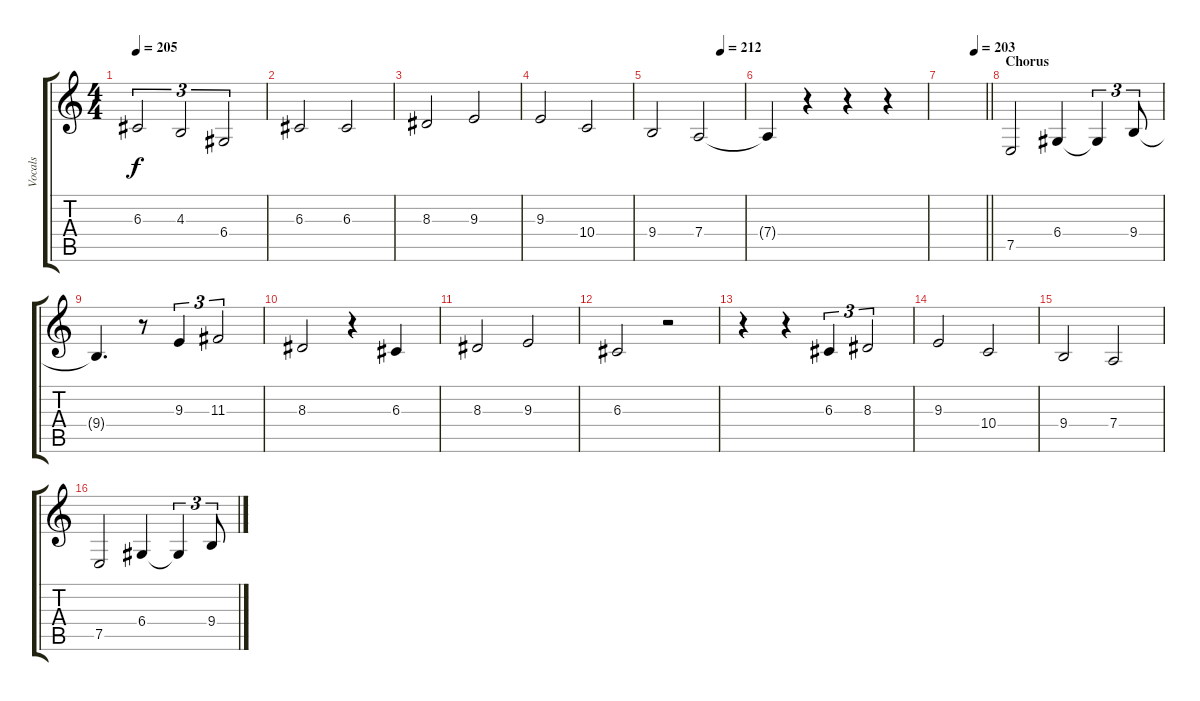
\track ("Vocals" "Vocals") {instrument altosax}
\staff {score tabs}
\tuning (E4 B3 G3 D3 A2 E2) {hide}
\ts (4 4)
\tempo 205
\clef g2
\ks c
6.3.2{tu (3 2) dy f} 4.3.2{tu (3 2)} 6.4.2{tu (3 2)} |
6.3.2 6.3.2 |
8.3.2 9.3.2 |
9.3.2 10.4.2 |
\tempo (212 0.75)
9.4.2 7.4.2 |
7.4{t}.4 r.4 r.4 r.4 |
\tempo (203 0.75)
\barLineRight lightlight
|
\section ("" "Chorus")
7.5.2 6.4.4 6.4{t}.4{tu (3 2)} 9.4.8{tu (3 2)} |
9.4{t}.4{d} r.8 9.3.4{tu (3 2)} 11.3.2{tu (3 2)} |
8.3.2 r.4 6.3.4 |
8.3.2 9.3.2 |
6.3.2 r.2 |
r.4 r.4 6.3.4{tu (3 2)} 8.3.2{tu (3 2)} |
9.3.2 10.4.2 |
9.4.2 7.4.2 |
7.5.2 6.4.4 6.4{t}.4{tu (3 2)} 9.4.8{tu (3 2)}
